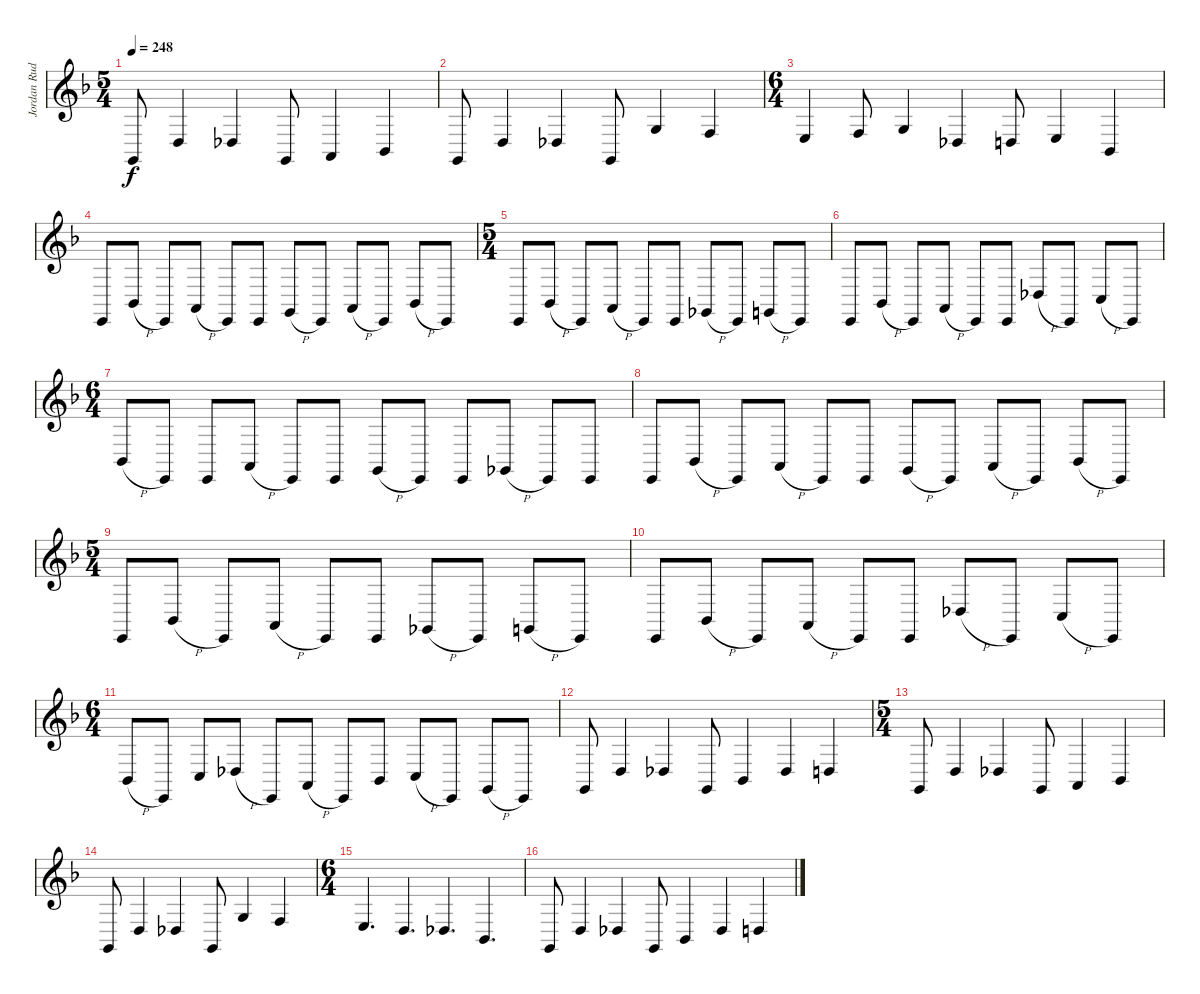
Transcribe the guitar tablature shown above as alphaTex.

\track ("Jordan Rudess Keys Lead" "Jordan Rud") {instrument acousticgrandpiano}
\staff {score}
\tuning (E4 B3 G3 D3 A2 E2 B1) {hide}
\ts (5 4)
\tempo 248
\clef g2
\ks dminor
3.6.8{dy f} 5.5.4 4.5.4 3.6.8 5.6.4 6.6.4 |
3.6.8 5.5.4 4.5.4 3.6.8 5.4.4 3.4.4 |
\ts (6 4)
7.5.4 3.4.8 5.4.4 4.5.4 5.5.8 7.5.4 6.6.4 |
0.6.8 6.6{h}.8 0.6.8 5.6{h}.8 0.6.8 0.6.8 3.6{h}.8 0.6.8 5.6{h}.8 0.6.8 6.6{h}.8 0.6.8 |
\ts (5 4)
0.6.8 6.6{h}.8 0.6.8 5.6{h}.8 0.6.8 0.6.8 2.6{h}.8 0.6.8 3.6{h}.8 0.6.8 |
0.6.8 6.6{h}.8 0.6.8 5.6{h}.8 0.6.8 0.6.8 9.6{h}.8 0.6.8 8.6{h}.8 0.6.8 |
\ts (6 4)
6.6{h}.8 0.6.8 0.6.8 5.6{h}.8 0.6.8 0.6.8 3.6{h}.8 0.6.8 0.6.8 2.6{h}.8 0.6.8 0.6.8 |
0.6.8 6.6{h}.8 0.6.8 5.6{h}.8 0.6.8 0.6.8 3.6{h}.8 0.6.8 5.6{h}.8 0.6.8 6.6{h}.8 0.6.8 |
\ts (5 4)
0.6.8 6.6{h}.8 0.6.8 5.6{h}.8 0.6.8 0.6.8 2.6{h}.8 0.6.8 3.6{h}.8 0.6.8 |
0.6.8 6.6{h}.8 0.6.8 5.6{h}.8 0.6.8 0.6.8 9.6{h}.8 0.6.8 8.6{h}.8 0.6.8 |
\ts (6 4)
6.6{h}.8 0.6.8 8.6.8 9.6{h}.8 0.6.8 5.6{h}.8 0.6.8 6.6.8 8.6{h}.8 0.6.8 3.6{h}.8 0.6.8 |
3.6.8 5.5.4 4.5.4 3.6.8 6.6.4 4.5.4 5.5.4 |
\ts (5 4)
3.6.8 5.5.4 4.5.4 3.6.8 5.6.4 6.6.4 |
3.6.8 5.5.4 4.5.4 3.6.8 5.4.4 3.4.4 |
\ts (6 4)
7.5.4{d} 5.5.4{d} 4.5.4{d} 6.6.4{d} |
3.6.8 5.5.4 4.5.4 3.6.8 6.6.4 4.5.4 5.5.4
